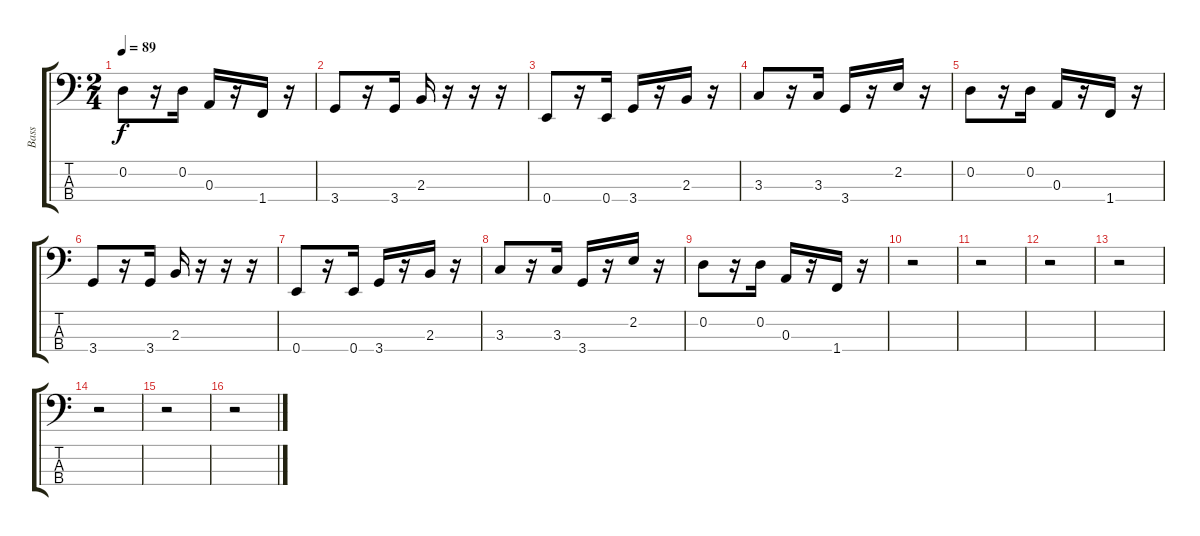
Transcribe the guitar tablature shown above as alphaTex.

\track ("Bass" "Bass") {instrument electricbasspick}
\staff {score tabs}
\tuning (G2 D2 A1 E1) {hide}
\ts (2 4)
\tempo 89
\clef f4
\ks c
0.2.8{dy f} r.16 0.2.16 0.3.16 r.16 1.4.16 r.16 |
3.4.8 r.16 3.4.16 2.3.16 r.16 r.16 r.16 |
0.4.8 r.16 0.4.16 3.4.16 r.16 2.3.16 r.16 |
3.3.8 r.16 3.3.16 3.4.16 r.16 2.2.16 r.16 |
0.2.8 r.16 0.2.16 0.3.16 r.16 1.4.16 r.16 |
3.4.8 r.16 3.4.16 2.3.16 r.16 r.16 r.16 |
0.4.8 r.16 0.4.16 3.4.16 r.16 2.3.16 r.16 |
3.3.8 r.16 3.3.16 3.4.16 r.16 2.2.16 r.16 |
0.2.8 r.16 0.2.16 0.3.16 r.16 1.4.16 r.16 |
r.2 |
r.2 |
r.2 |
r.2 |
r.2 |
r.2 |
r.2
